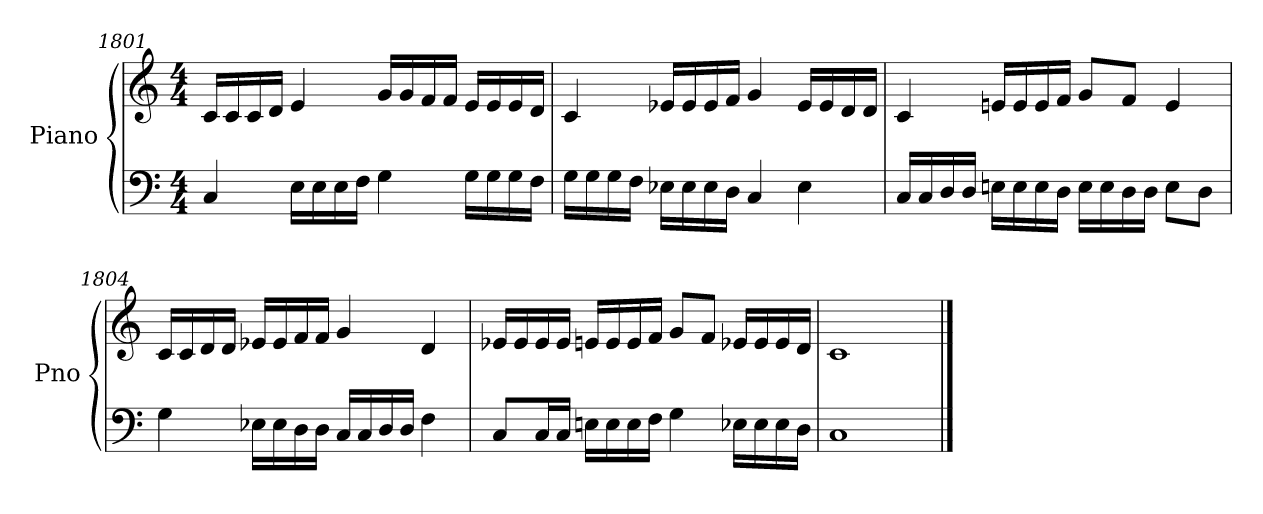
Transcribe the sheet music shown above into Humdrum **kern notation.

**kern	**kern
*part1	*part1
*staff2	*staff1
*I"Piano	*
*I'Pno	*
!!LO:LB:g=z
*clefF4	*clefG2
*k[]	*k[]
*M4/4	*M4/4
=1801	=1801
4C/	16c/LL
.	16c/
.	16c/
.	16d/JJ
16E\LL	4e/
16E\	.
16E\	.
16F\JJ	.
4G\	16g/LL
.	16g/
.	16f/
.	16f/JJ
16G\LL	16e/LL
16G\	16e/
16G\	16e/
16F\JJ	16d/JJ
=1802	=1802
16G\LL	4c/
16G\	.
16G\	.
16F\JJ	.
16E-X\LL	16e-X/LL
16E-\	16e-/
16E-\	16e-/
16D\JJ	16f/JJ
4C/	4g/
4E-\	16e-/LL
.	16e-/
.	16d/
.	16d/JJ
=1803	=1803
16C/LL	4c/
16C/	.
16D/	.
16D/JJ	.
16En\LL	16en/LL
16E\	16e/
16E\	16e/
16D\JJ	16f/JJ
16E\LL	8g/L
16E\	.
16D\	8f/J
16D\JJ	.
8E\L	4e/
8D\J	.
!!LO:PB:g=z
=1804	=1804
4G\	16c/LL
.	16c/
.	16d/
.	16d/JJ
16E-X\LL	16e-X/LL
16E-\	16e-/
16D\	16f/
16D\JJ	16f/JJ
16C/LL	4g/
16C/	.
16D/	.
16D/JJ	.
4F\	4d/
=1805	=1805
8C/L	16e-X/LL
.	16e-/
16C/L	16e-/
16C/JJ	16e-/JJ
16En\LL	16en/LL
16E\	16e/
16E\	16e/
16F\JJ	16f/JJ
4G\	8g/L
.	8f/J
16E-X\LL	16e-X/LL
16E-\	16e-/
16E-\	16e-/
16D\JJ	16d/JJ
=1806	=1806
1C	1c
==	==
*-	*-
